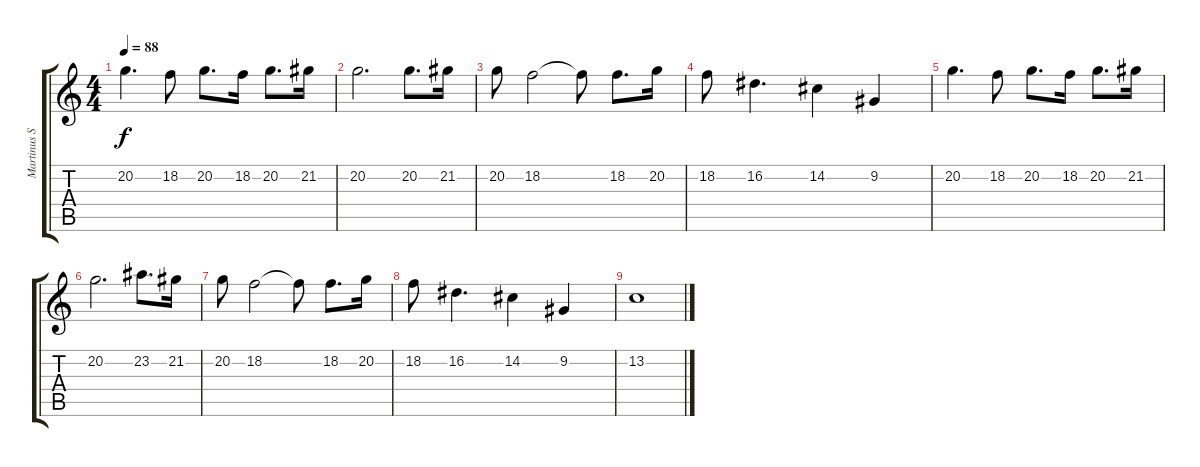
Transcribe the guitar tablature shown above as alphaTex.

\track ("Martinus Spierenburg" "Martinus S") {instrument flute}
\staff {score tabs}
\tuning (E4 B3 G3 D3 A2 E2) {hide}
\ts (4 4)
\tempo 88
\clef g2
\ks c
20.2.4{d dy f instrument flute} 18.2.8 20.2.8{d} 18.2.16 20.2.8{d} 21.2.16 |
20.2.2{d} 20.2.8{d} 21.2.16 |
20.2.8 18.2.2 18.2{t}.8 18.2.8{d} 20.2.16 |
18.2.8 16.2.4{d} 14.2.4 9.2.4 |
20.2.4{d} 18.2.8 20.2.8{d} 18.2.16 20.2.8{d} 21.2.16 |
20.2.2{d} 23.2.8{d} 21.2.16 |
20.2.8 18.2.2 18.2{t}.8 18.2.8{d} 20.2.16 |
18.2.8 16.2.4{d} 14.2.4 9.2.4 |
13.2.1
